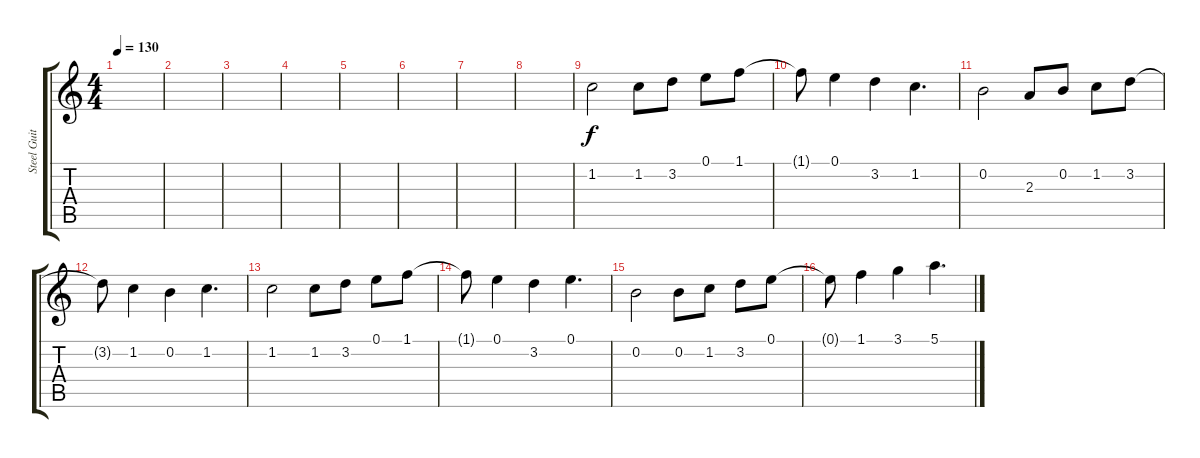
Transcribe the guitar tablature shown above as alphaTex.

\track ("Steel Guitar" "Steel Guit") {instrument acousticguitarsteel}
\staff {score tabs}
\tuning (E4 B3 G3 D3 A2 E2) {hide}
\ts (4 4)
\tempo 130
\clef g2
\ks c
|
|
|
|
|
|
|
|
1.2.2 1.2.8 3.2.8 0.1.8 1.1.8 |
1.1{t}.8 0.1.4 3.2.4 1.2.4{d} |
0.2.2 2.3.8 0.2.8 1.2.8 3.2.8 |
3.2{t}.8 1.2.4 0.2.4 1.2.4{d} |
1.2.2 1.2.8 3.2.8 0.1.8 1.1.8 |
1.1{t}.8 0.1.4 3.2.4 0.1.4{d} |
0.2.2 0.2.8 1.2.8 3.2.8 0.1.8 |
0.1{t}.8 1.1.4 3.1.4 5.1.4{d}
